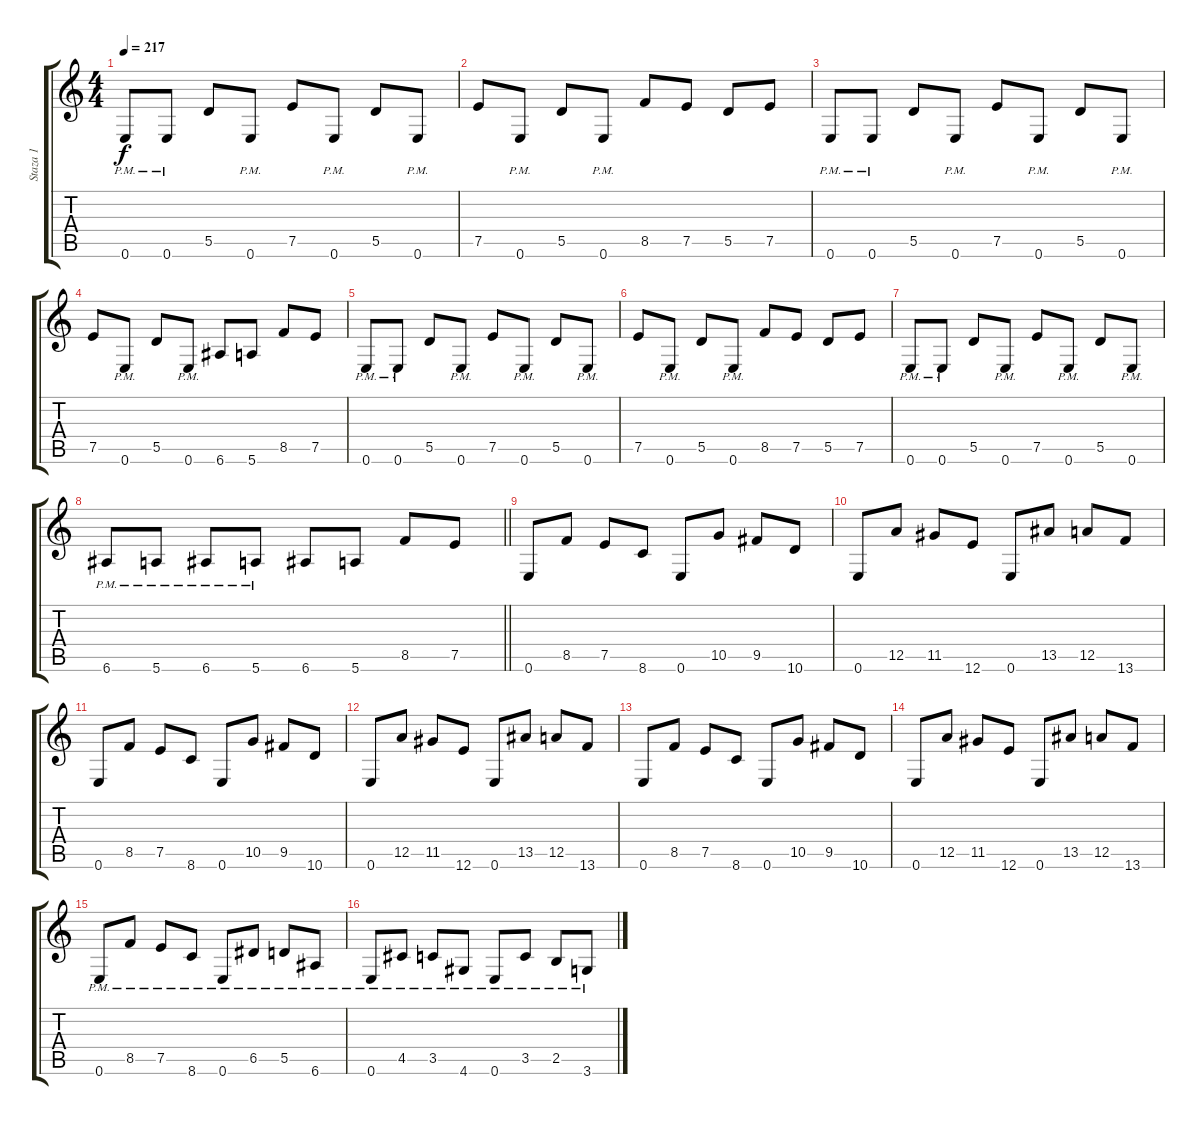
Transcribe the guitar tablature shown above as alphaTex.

\track ("Staza 1" "Staza 1") {instrument overdrivenguitar}
\staff {score tabs}
\tuning (E4 B3 G3 D3 A2 E2) {hide}
\ts (4 4)
\tempo 217
\clef g2
\ks c
0.6{pm}.8{dy f} 0.6{pm}.8 5.5.8 0.6{pm}.8 7.5.8 0.6{pm}.8 5.5.8 0.6{pm}.8 |
7.5.8 0.6{pm}.8 5.5.8 0.6{pm}.8 8.5.8 7.5.8 5.5.8 7.5.8 |
0.6{pm}.8 0.6{pm}.8 5.5.8 0.6{pm}.8 7.5.8 0.6{pm}.8 5.5.8 0.6{pm}.8 |
7.5.8 0.6{pm}.8 5.5.8 0.6{pm}.8 6.6.8 5.6.8 8.5.8 7.5.8 |
0.6{pm}.8 0.6{pm}.8 5.5.8 0.6{pm}.8 7.5.8 0.6{pm}.8 5.5.8 0.6{pm}.8 |
7.5.8 0.6{pm}.8 5.5.8 0.6{pm}.8 8.5.8 7.5.8 5.5.8 7.5.8 |
0.6{pm}.8 0.6{pm}.8 5.5.8 0.6{pm}.8 7.5.8 0.6{pm}.8 5.5.8 0.6{pm}.8 |
\barLineRight lightlight
6.6{pm}.8 5.6{pm}.8 6.6{pm}.8 5.6{pm}.8 6.6.8 5.6.8 8.5.8 7.5.8 |
\section ("" "")
0.6.8 8.5.8 7.5.8 8.6.8 0.6.8 10.5.8 9.5.8 10.6.8 |
0.6.8 12.5.8 11.5.8 12.6.8 0.6.8 13.5.8 12.5.8 13.6.8 |
0.6.8 8.5.8 7.5.8 8.6.8 0.6.8 10.5.8 9.5.8 10.6.8 |
0.6.8 12.5.8 11.5.8 12.6.8 0.6.8 13.5.8 12.5.8 13.6.8 |
0.6.8 8.5.8 7.5.8 8.6.8 0.6.8 10.5.8 9.5.8 10.6.8 |
0.6.8 12.5.8 11.5.8 12.6.8 0.6.8 13.5.8 12.5.8 13.6.8 |
0.6{pm}.8 8.5{pm}.8 7.5{pm}.8 8.6{pm}.8 0.6{pm}.8 6.5{pm}.8 5.5{pm}.8 6.6{pm}.8 |
0.6{pm}.8 4.5{pm}.8 3.5{pm}.8 4.6{pm}.8 0.6{pm}.8 3.5{pm}.8 2.5{pm}.8 3.6{pm}.8
